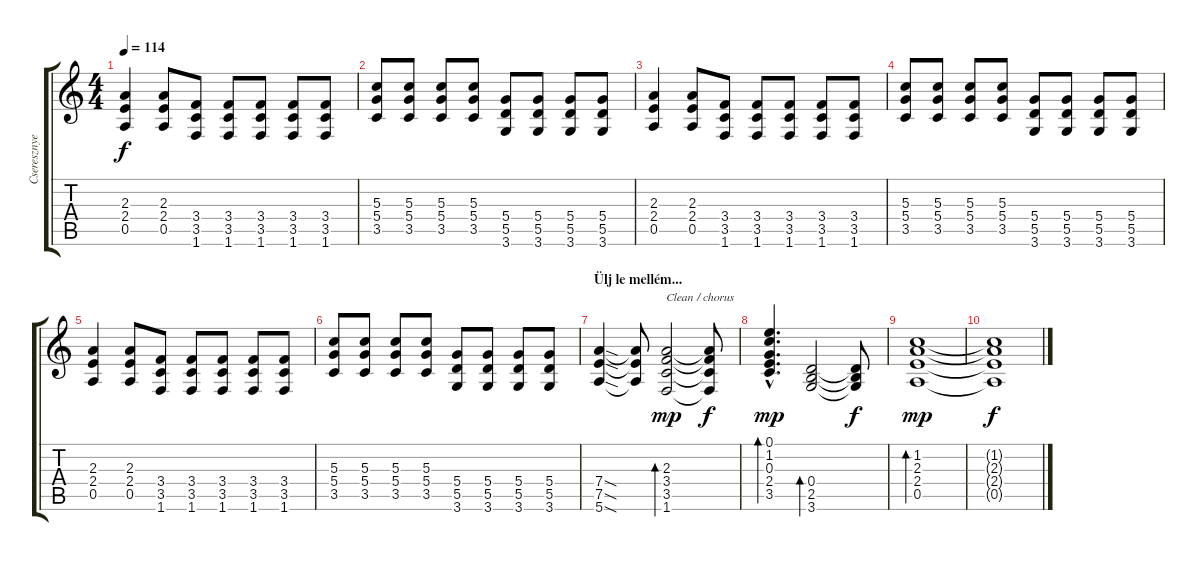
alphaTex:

\track ("Cseresznye I" "Cseresznye") {instrument distortionguitar}
\staff {score tabs}
\tuning (E4 B3 G3 D3 A2 E2) {hide}
\ts (4 4)
\tempo 114
\clef g2
\ks c
(2.3 2.4 0.5).4{dy f} (2.3 2.4 0.5).8 (3.4 3.5 1.6).8 (3.4 3.5 1.6).8 (3.4 3.5 1.6).8 (3.4 3.5 1.6).8 (3.4 3.5 1.6).8 |
(5.3 5.4 3.5).8 (5.3 5.4 3.5).8 (5.3 5.4 3.5).8 (5.3 5.4 3.5).8 (5.4 5.5 3.6).8 (5.4 5.5 3.6).8 (5.4 5.5 3.6).8 (5.4 5.5 3.6).8 |
(2.3 2.4 0.5).4 (2.3 2.4 0.5).8 (3.4 3.5 1.6).8 (3.4 3.5 1.6).8 (3.4 3.5 1.6).8 (3.4 3.5 1.6).8 (3.4 3.5 1.6).8 |
(5.3 5.4 3.5).8 (5.3 5.4 3.5).8 (5.3 5.4 3.5).8 (5.3 5.4 3.5).8 (5.4 5.5 3.6).8 (5.4 5.5 3.6).8 (5.4 5.5 3.6).8 (5.4 5.5 3.6).8 |
(2.3 2.4 0.5).4 (2.3 2.4 0.5).8 (3.4 3.5 1.6).8 (3.4 3.5 1.6).8 (3.4 3.5 1.6).8 (3.4 3.5 1.6).8 (3.4 3.5 1.6).8 |
(5.3 5.4 3.5).8 (5.3 5.4 3.5).8 (5.3 5.4 3.5).8 (5.3 5.4 3.5).8 (5.4 5.5 3.6).8 (5.4 5.5 3.6).8 (5.4 5.5 3.6).8 (5.4 5.5 3.6).8 |
\section ("" "Ülj le mellém...")
(7.4{sod} 7.5{sod} 5.6{sod}).4 (7.4{t} 7.5{t} 5.6{t}).8 (2.3 3.4 3.5 1.6).2{bd 240 txt "Clean / chorus" dy mp} (2.3{t} 3.4{t} 3.5{t} 1.6{t}).8{dy f} |
(0.1{hac} 1.2{hac} 0.3{hac} 2.4{hac} 3.5{hac}).4{d bd 240 dy mp} (0.4 2.5 3.6).2{bd 240} (0.4{t} 2.5{t} 3.6{t}).8{dy f} |
(1.2 2.3 2.4 0.5).1{bd 240 dy mp} |
(1.2{t} 2.3{t} 2.4{t} 0.5{t}).1{dy f}
